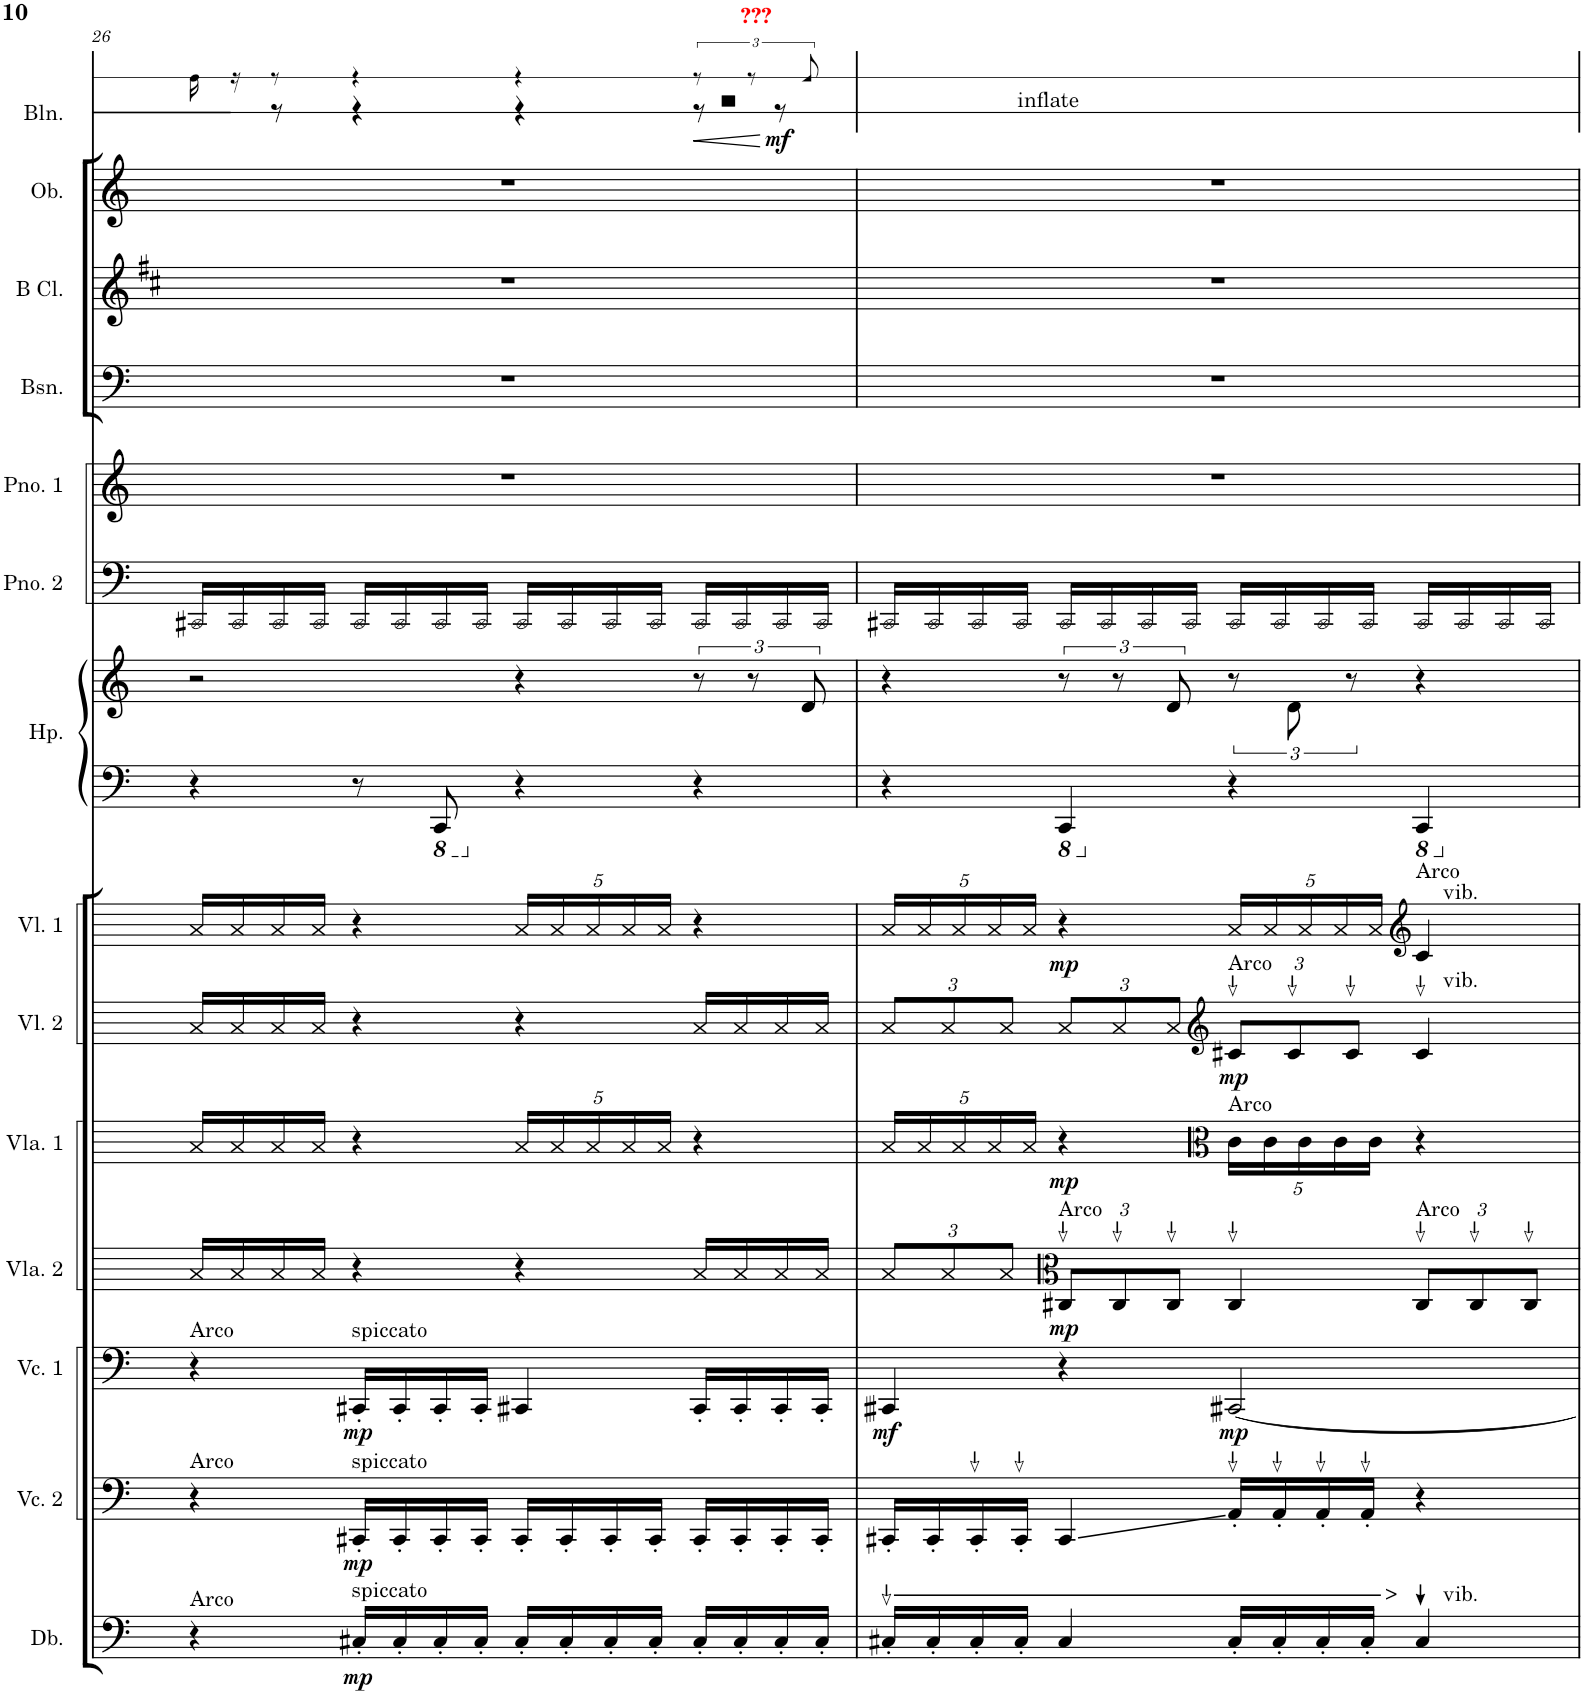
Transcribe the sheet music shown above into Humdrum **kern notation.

**kern	**dynam	**kern	**dynam	**kern	**dynam	**kern	**dynam	**kern	**dynam	**kern	**dynam	**kern	**dynam	**kern	**kern	**kern	**kern	**kern	**kern	**kern	**kern	**dynam	**kern
*part14	*part14	*part13	*part13	*part12	*part12	*part11	*part11	*part10	*part10	*part9	*part9	*part8	*part8	*part7	*part7	*part6	*part6	*part5	*part4	*part3	*part2	*part2	*part1
*staff16	*staff16	*staff15	*staff15	*staff14	*staff14	*staff13	*staff13	*staff12	*staff12	*staff11	*staff11	*staff10	*staff10	*staff9	*staff8	*staff7	*staff6	*staff5	*staff4	*staff3	*staff2	*staff2	*staff1
*I"Double Bass	*	*I"Violoncello 2	*	*I"Violoncello 1	*	*I"Viola 2	*	*I"Viola 1	*	*I"Violin 2	*	*I"Violin 1	*	*I"Harp	*	*I"Piano 1	*	*I"Bassoon	*I"Clarinet in B	*I"Oboe	*I"Balloon	*	*I"atmen
*I'Db.	*	*I'Vc. 2	*	*I'Vc. 1	*	*I'Vla. 2	*	*I'Vla. 1	*	*I'Vl. 2	*	*I'Vl. 1	*	*I'Hp.	*	*I'Pno. 1	*	*I'Bsn.	*	*I'Ob.	*I'Bln.	*	*
!!LO:PB:g=z
*clefF4	*	*clefF4	*	*clefF4	*	*clefC3	*	*clefC3	*	*clefG2	*	*clefG2	*	*clefF4	*clefG2	*clefF4	*clefG2	*clefC3	*clefG2	*clefG2	*clefG2	*	*clefG2
*Trd7c12	*	*	*	*	*	*	*	*	*	*	*	*	*	*	*	*	*	*	*Trd1c2	*	*Trd-7c-12	*	*
*k[]	*	*k[]	*	*k[]	*	*k[]	*	*k[]	*	*k[]	*	*k[]	*	*k[]	*k[]	*k[]	*k[]	*k[]	*k[f#c#]	*k[]	*k[]	*	*k[]
*M4/4	*	*M4/4	*	*M4/4	*	*M4/4	*	*M4/4	*	*M4/4	*	*M4/4	*	*M4/4	*M4/4	*M4/4	*M4/4	*M4/4	*M4/4	*M4/4	*M4/4	*	*M4/4
=26	=26	=26	=26	=26	=26	=26	=26	=26	=26	=26	=26	=26	=26	=26	=26	=26	=26	=26	=26	=26	=26	=26	=26
!	!	!	!	!LO:TX:a:t=Arco	!	!	!	!	!	!	!	!	!	!	!	!	!	!	!	!	!	!	!
!	!	!LO:TX:a:t=Arco	!	!	!	!	!	!	!	!	!	!	!	!	!	!	!	!	!	!	!	!	!
!LO:TX:a:t=Arco	!	!	!	!	!	!	!	!	!	!	!	!	!	!	!	!	!	!	!	!	!	!	!
4r	.	4r	.	4r	.	16B/LL	.	16B/LL	.	16a/LL	.	16a/LL	.	4r	2r	16CC#X/LL	1r	1r	1r	1r	16ffLL	.	16ff\
.	.	.	.	.	.	16B/	.	16B/	.	16a/	.	16a/	.	.	.	16CC#/	.	.	.	.	16ffJJ	.	16r
.	.	.	.	.	.	16B/	.	16B/	.	16a/	.	16a/	.	.	.	16CC#/	.	.	.	.	8r	.	8r
.	.	.	.	.	.	16B/JJ	.	16B/JJ	.	16a/JJ	.	16a/JJ	.	.	.	16CC#/JJ	.	.	.	.	.	.	.
!	!	!	!	!LO:TX:a:t=spiccato	!	!	!	!	!	!	!	!	!	!	!	!	!	!	!	!	!	!	!
!	!	!LO:TX:a:t=spiccato	!	!	!	!	!	!	!	!	!	!	!	!	!	!	!	!	!	!	!	!	!
!LO:TX:a:t=spiccato	!	!	!	!	!	!	!	!	!	!	!	!	!	!	!	!	!	!	!	!	!	!	!
!	!LO:DY:b	!	!LO:DY:b	!	!LO:DY:b	!	!	!	!	!	!	!	!	!	!	!	!	!	!	!	!	!	!
16C#X'/LL	mp	16CC#X'/LL	mp	16CC#X'/LL	mp	4r	.	4r	.	4r	.	4r	.	8r	.	16CC#/LL	.	.	.	.	4r	.	4r
16C#'/	.	16CC#'/	.	16CC#'/	.	.	.	.	.	.	.	.	.	.	.	16CC#/	.	.	.	.	.	.	.
*	*	*	*	*	*	*	*	*	*	*	*	*	*	*8ba	*	*	*	*	*	*	*	*	*
16C#'/	.	16CC#'/	.	16CC#'/	.	.	.	.	.	.	.	.	.	8CCC/	.	16CC#/	.	.	.	.	.	.	.
16C#'/JJ	.	16CC#'/JJ	.	16CC#'/JJ	.	.	.	.	.	.	.	.	.	.	.	16CC#/JJ	.	.	.	.	.	.	.
*	*	*	*	*	*	*	*	*Xbrackettup	*	*	*	*Xbrackettup	*	*	*	*	*	*	*	*	*	*	*
*	*	*	*	*	*	*	*	*	*	*	*	*	*	*X8ba	*	*	*	*	*	*	*	*	*
16C#'/LL	.	16CC#'/LL	.	4CCn/	.	4r	.	20B/LL	.	4r	.	20a/LL	.	4r	4r	16CC#/LL	.	.	.	.	4r	.	4r
.	.	.	.	.	.	.	.	20B/	.	.	.	20a/	.	.	.	.	.	.	.	.	.	.	.
16C#'/	.	16CC#'/	.	.	.	.	.	.	.	.	.	.	.	.	.	16CC#/	.	.	.	.	.	.	.
.	.	.	.	.	.	.	.	20B/	.	.	.	20a/	.	.	.	.	.	.	.	.	.	.	.
16C#'/	.	16CC#'/	.	.	.	.	.	.	.	.	.	.	.	.	.	16CC#/	.	.	.	.	.	.	.
.	.	.	.	.	.	.	.	20B/	.	.	.	20a/	.	.	.	.	.	.	.	.	.	.	.
16C#'/JJ	.	16CC#'/JJ	.	.	.	.	.	.	.	.	.	.	.	.	.	16CC#/JJ	.	.	.	.	.	.	.
.	.	.	.	.	.	.	.	20B/JJ	.	.	.	20a/JJ	.	.	.	.	.	.	.	.	.	.	.
!	!	!	!	!	!	!	!	!	!	!	!	!	!	!	!	!	!	!	!	!	!LO:TX:a:B:color=#FF0000:t=???	!	!
!	!	!	!	!	!	!	!	!	!	!	!	!	!	!	!	!	!	!	!	!	!	!LO:HP:b	!
16C#'/LL	.	16CC#'/LL	.	16CCn'/LL	.	16B/LL	.	4r	.	16a/LL	.	4r	.	4r	12r	16CC#/LL	.	.	.	.	8r	<	12r
16C#'/	.	16CC#'/	.	16CCn'/	.	16B/	.	.	.	16a/	.	.	.	.	.	16CC#/	.	.	.	.	.	.	.
.	.	.	.	.	.	.	.	.	.	.	.	.	.	.	12r	.	.	.	.	.	.	.	12r
!	!	!	!	!	!	!	!	!	!	!	!	!	!	!	!	!	!	!	!	!	!	!LO:DY:n=1:b	!
16C#'/	.	16CC#'/	.	16CCn'/	.	16B/	.	.	.	16a/	.	.	.	.	.	16CC#/	.	.	.	.	8r	[ mf	.
.	.	.	.	.	.	.	.	.	.	.	.	.	.	.	12d/	.	.	.	.	.	.	.	12ff/
16C#'/JJ	.	16CC#'/JJ	.	16CCn'/JJ	.	16B/JJ	.	.	.	16a/JJ	.	.	.	.	.	16CC#/JJ	.	.	.	.	.	.	.
=27-	=27-	=27-	=27-	=27-	=27-	=27-	=27-	=27-	=27-	=27-	=27-	=27-	=27-	=27-	=27-	=27-	=27-	=27-	=27-	=27-	=27-	=27-	=27-
*	*	*	*	*	*	*Xbrackettup	*	*	*	*Xbrackettup	*	*	*	*	*	*	*	*	*	*	*	*	*
!	!	!	!	!	!	!	!	!	!	!	!	!	!	!	!	!	!	!	!	!	!LO:TX:a:t=inflate	!	!
!	!	!	!	!	!LO:DY:b	!	!	!	!	!	!	!	!	!	!	!	!	!	!	!	!	!	!
16C#X'/LL	.	16CC#X'/LL	.	4CCn/	mf	12B/L	.	20B/LL	.	12a/L	.	20a/LL	.	4r	4r	16CC#X/LL	1r	1r	1r	1r	1ryy	.	4ff
.	.	.	.	.	.	.	.	20B/	.	.	.	20a/	.	.	.	.	.	.	.	.	.	.	.
16C#'/	.	16CC#'/	.	.	.	.	.	.	.	.	.	.	.	.	.	16CC#/	.	.	.	.	.	.	.
.	.	.	.	.	.	12B/	.	.	.	12a/	.	.	.	.	.	.	.	.	.	.	.	.	.
.	.	.	.	.	.	.	.	20B/	.	.	.	20a/	.	.	.	.	.	.	.	.	.	.	.
16C#'/	.	16CC#'/	.	.	.	.	.	.	.	.	.	.	.	.	.	16CC#/	.	.	.	.	.	.	.
.	.	.	.	.	.	.	.	20B/	.	.	.	20a/	.	.	.	.	.	.	.	.	.	.	.
.	.	.	.	.	.	12B/J	.	.	.	12a/J	.	.	.	.	.	.	.	.	.	.	.	.	.
16C#'/JJ	.	16CC#'/JJ	.	.	.	.	.	.	.	.	.	.	.	.	.	16CC#/JJ	.	.	.	.	.	.	.
.	.	.	.	.	.	.	.	20B/JJ	.	.	.	20a/JJ	.	.	.	.	.	.	.	.	.	.	.
*	*	*	*	*	*	*clefC3	*	*	*	*	*	*	*	*	*	*	*	*	*	*	*	*	*
*	*	*	*	*	*	*	*	*	*	*	*	*	*	*8ba	*	*	*	*	*	*	*	*	*
!	!	!	!	!	!	!LO:TX:a:t=Arco	!	!	!	!	!	!	!	!	!	!	!	!	!	!	!	!	!
!	!	!	!	!	!	!	!LO:DY:b	!	!LO:DY:b	!	!	!	!LO:DY:b	!	!	!	!	!	!	!	!	!	!
4C#/	.	4CC#/	.	4r	.	12C#X/L	mp	4r	mp	12a/L	.	4r	mp	4CCC/	12r	16CC#/LL	.	.	.	.	.	.	4ryy
.	.	.	.	.	.	.	.	.	.	.	.	.	.	.	.	16CC#/	.	.	.	.	.	.	.
.	.	.	.	.	.	12C#/	.	.	.	12a/	.	.	.	.	12r	.	.	.	.	.	.	.	.
.	.	.	.	.	.	.	.	.	.	.	.	.	.	.	.	16CC#/	.	.	.	.	.	.	.
.	.	.	.	.	.	12C#/J	.	.	.	12a/J	.	.	.	.	12d/	.	.	.	.	.	.	.	.
.	.	.	.	.	.	.	.	.	.	.	.	.	.	.	.	16CC#/JJ	.	.	.	.	.	.	.
*	*	*	*	*	*	*	*	*clefC3	*	*clefG2	*	*	*	*	*	*	*	*	*	*	*	*	*
*	*	*	*	*	*	*	*	*	*	*	*	*	*	*X8ba	*	*	*	*	*	*	*	*	*
!	!	!	!	!	!	!	!	!	!	!LO:TX:a:t=Arco	!	!	!	!	!	!	!	!	!	!	!	!	!
!	!	!	!	!	!	!	!	!LO:TX:a:t=Arco	!	!	!	!	!	!	!	!	!	!	!	!	!	!	!
!	!	!	!	!	!LO:DY:b	!	!	!	!	!	!LO:DY:b	!	!	!	!	!	!	!	!	!	!	!	!
16C#'/LL	.	16AA'/LL	.	[2CCn/	mp	4C#/	.	20c\LL	.	12c#X/L	mp	20a/LL	.	4r	12r	16CC#/LL	.	.	.	.	.	.	2ryy
.	.	.	.	.	.	.	.	20c\	.	.	.	20a/	.	.	.	.	.	.	.	.	.	.	.
16C#'/	.	16AA'/	.	.	.	.	.	.	.	.	.	.	.	.	.	16CC#/	.	.	.	.	.	.	.
.	.	.	.	.	.	.	.	.	.	12c#/	.	.	.	.	12d\	.	.	.	.	.	.	.	.
.	.	.	.	.	.	.	.	20c\	.	.	.	20a/	.	.	.	.	.	.	.	.	.	.	.
16C#'/	.	16AA'/	.	.	.	.	.	.	.	.	.	.	.	.	.	16CC#/	.	.	.	.	.	.	.
.	.	.	.	.	.	.	.	20c\	.	.	.	20a/	.	.	.	.	.	.	.	.	.	.	.
.	.	.	.	.	.	.	.	.	.	12c#/J	.	.	.	.	12r	.	.	.	.	.	.	.	.
16C#'/JJ	.	16AA'/JJ	.	.	.	.	.	.	.	.	.	.	.	.	.	16CC#/JJ	.	.	.	.	.	.	.
.	.	.	.	.	.	.	.	20c\JJ	.	.	.	20a/JJ	.	.	.	.	.	.	.	.	.	.	.
*	*	*	*	*	*	*	*	*	*	*	*	*clefG2	*	*	*	*	*	*	*	*	*	*	*
*	*	*	*	*	*	*	*	*	*	*	*	*	*	*8ba	*	*	*	*	*	*	*	*	*
!	!	!	!	!	!	!	!	!	!	!	!	!LO:TX:a:t=vib.	!	!	!	!	!	!	!	!	!	!	!
!	!	!	!	!	!	!	!	!	!	!	!	!LO:TX:a:t=Arco	!	!	!	!	!	!	!	!	!	!	!
!	!	!	!	!	!	!	!	!	!	!LO:TX:a:t=vib.	!	!	!	!	!	!	!	!	!	!	!	!	!
!	!	!	!	!	!	!LO:TX:a:t=Arco	!	!	!	!	!	!	!	!	!	!	!	!	!	!	!	!	!
!LO:TX:a:t=vib.	!	!	!	!	!	!	!	!	!	!	!	!	!	!	!	!	!	!	!	!	!	!	!
4C#/	.	4r	.	.	.	12C#/L	.	4r	.	4c#/	.	4c/	.	4CCC/	4r	16CC#/LL	.	.	.	.	.	.	.
.	.	.	.	.	.	.	.	.	.	.	.	.	.	.	.	16CC#/	.	.	.	.	.	.	.
.	.	.	.	.	.	12C#/	.	.	.	.	.	.	.	.	.	.	.	.	.	.	.	.	.
.	.	.	.	.	.	.	.	.	.	.	.	.	.	.	.	16CC#/	.	.	.	.	.	.	.
.	.	.	.	.	.	12C#/J	.	.	.	.	.	.	.	.	.	.	.	.	.	.	.	.	.
.	.	.	.	.	.	.	.	.	.	.	.	.	.	.	.	16CC#/JJ	.	.	.	.	.	.	.
*	*	*	*	*	*	*	*	*	*	*	*	*	*	*X8ba	*	*	*	*	*	*	*	*	*
=-	=-	=-	=-	=-	=-	=-	=-	=-	=-	=-	=-	=-	=-	=-	=-	=-	=-	=-	=-	=-	=-	=-	=-
*-	*-	*-	*-	*-	*-	*-	*-	*-	*-	*-	*-	*-	*-	*-	*-	*-	*-	*-	*-	*-	*-	*-	*-
